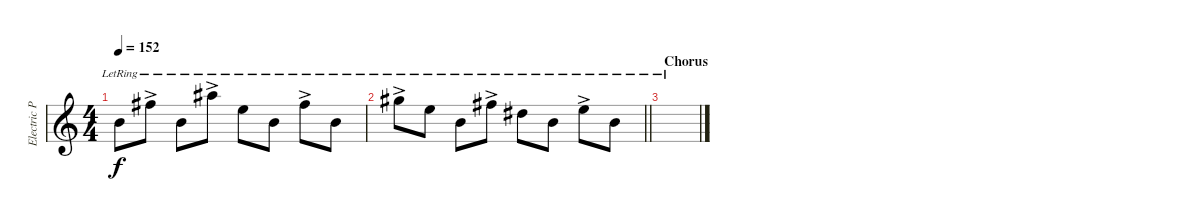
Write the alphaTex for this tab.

\track ("Electric Piano (Staff 1)" "Electric P") {mute instrument electricgrandpiano}
\staff {score}
\tuning (E4 B3 G3 D3 A2 E2 B1) {hide}
\ts (4 4)
\tempo 152
\clef g2
\ks c
7.1{lr}.8{dy f} 14.1{ac lr}.8 7.1{lr}.8 18.1{ac lr}.8 12.1{lr}.8 7.1{lr}.8 14.1{ac lr}.8 7.1{lr}.8 |
\barLineRight lightlight
16.1{ac lr}.8 12.1{lr}.8 7.1{lr}.8 14.1{ac lr}.8 11.1{lr}.8 7.1{lr}.8 12.1{ac lr}.8 7.1{lr}.8 |
\section ("" "Chorus")
